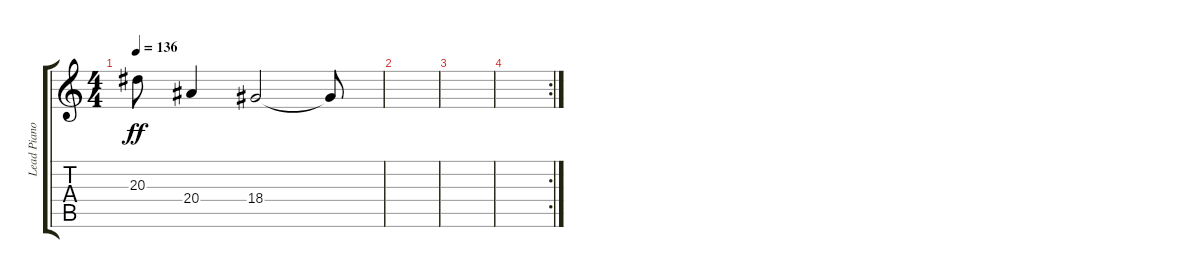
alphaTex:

\track ("Lead Piano" "Lead Piano") {instrument brightacousticpiano}
\staff {score tabs}
\tuning (E4 B3 G3 D3 A2 E2) {hide}
\ts (4 4)
\tempo 136
\clef g2
\ks c
20.3{t}.8{dy ff} 20.4.4 18.4.2 18.4{t}.8 |
|
|
\rc 2
